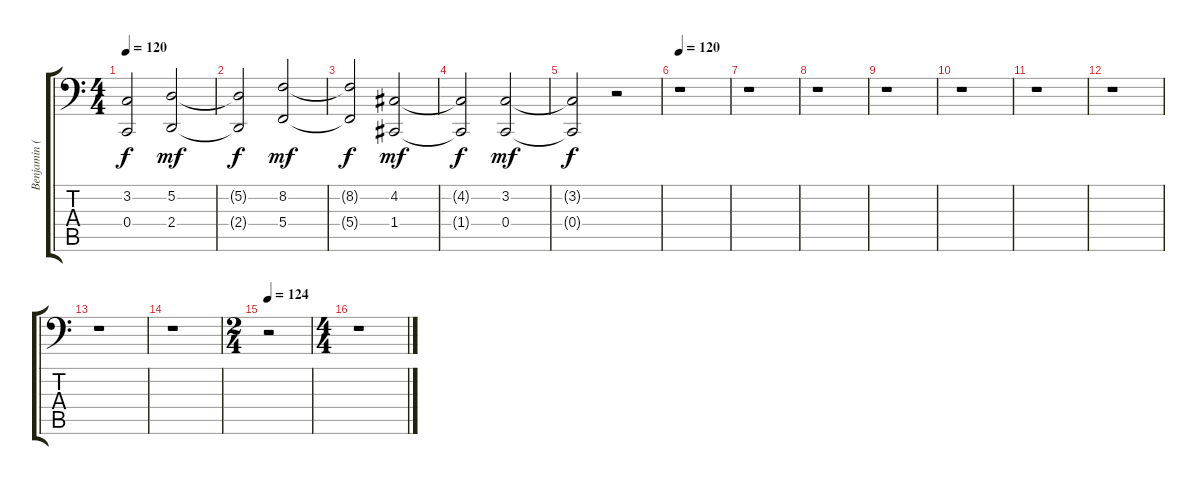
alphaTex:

\track ("Benjamin (KeybLow)" "Benjamin (") {instrument churchorgan}
\staff {score tabs}
\tuning (D3 A2 F2 C2 G1 D1) {hide}
\ts (4 4)
\tempo 120
\clef f4
\ks c
(3.2{t} 0.4{t}).2{dy f} (5.2 2.4).2{dy mf} |
(5.2{t} 2.4{t}).2{dy f} (8.2 5.4).2{dy mf} |
(8.2{t} 5.4{t}).2{dy f} (4.2 1.4).2{dy mf} |
(4.2{t} 1.4{t}).2{dy f} (3.2 0.4).2{dy mf} |
(3.2{t} 0.4{t}).2{dy f} r.2 |
\tempo 120
r.1 |
r.1 |
r.1 |
r.1 |
r.1 |
r.1 |
r.1 |
r.1 |
r.1 |
\ts (2 4)
\tempo 124
r.2 |
\ts (4 4)
r.1
